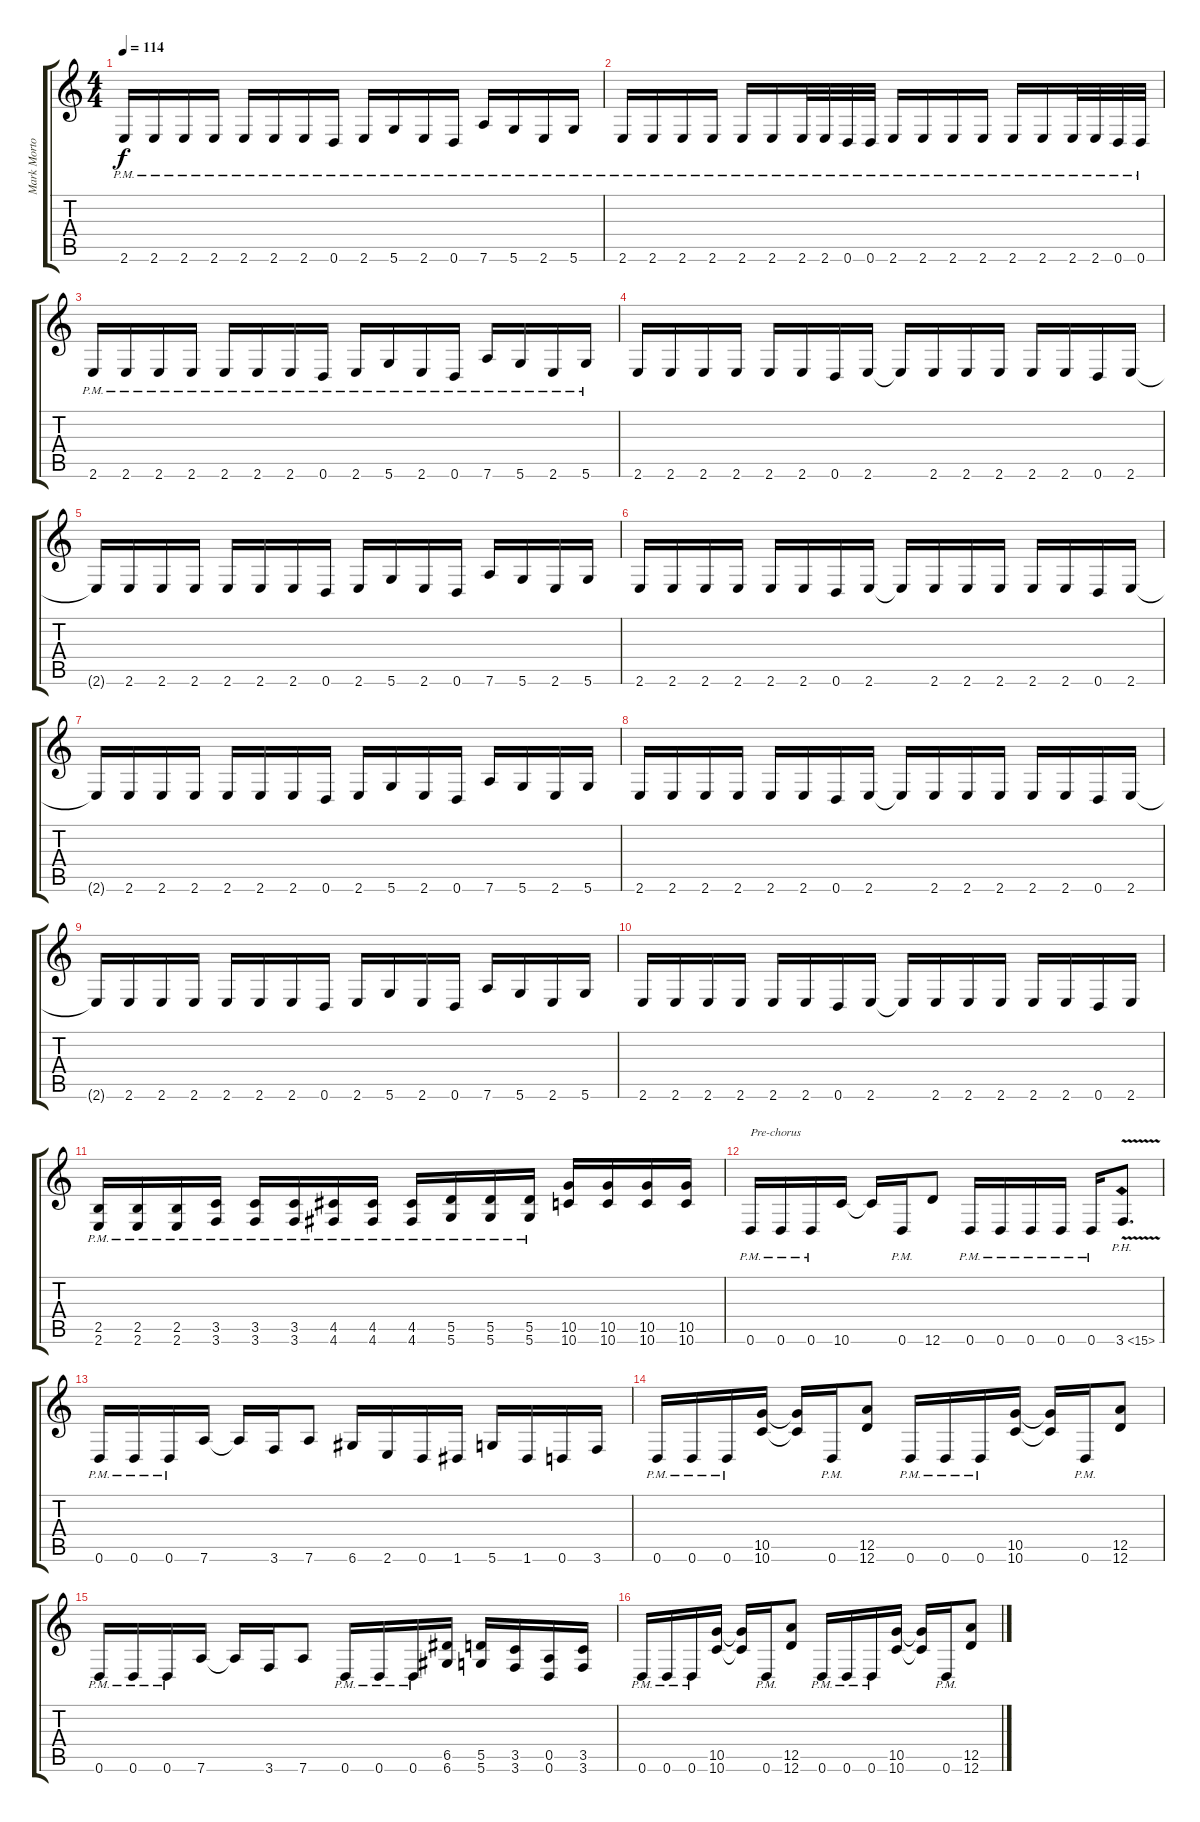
\track ("Mark Morton (Rhythm)" "Mark Morto") {instrument distortionguitar}
\staff {score tabs}
\tuning (E4 B3 G3 D3 A2 D2) {hide}
\ts (4 4)
\tempo 114
\clef g2
\ks c
2.6{pm}.16{dy f} 2.6{pm}.16 2.6{pm}.16 2.6{pm}.16 2.6{pm}.16 2.6{pm}.16 2.6{pm}.16 0.6{pm}.16 2.6{pm}.16 5.6{pm}.16 2.6{pm}.16 0.6{pm}.16 7.6{pm}.16 5.6{pm}.16 2.6{pm}.16 5.6{pm}.16 |
2.6{pm}.16 2.6{pm}.16 2.6{pm}.16 2.6{pm}.16 2.6{pm}.16 2.6{pm}.16 2.6{pm}.32 2.6{pm}.32 0.6{pm}.32 0.6{pm}.32 2.6{pm}.16 2.6{pm}.16 2.6{pm}.16 2.6{pm}.16 2.6{pm}.16 2.6{pm}.16 2.6{pm}.32 2.6{pm}.32 0.6{pm}.32 0.6{pm}.32 |
2.6{pm}.16 2.6{pm}.16 2.6{pm}.16 2.6{pm}.16 2.6{pm}.16 2.6{pm}.16 2.6{pm}.16 0.6{pm}.16 2.6{pm}.16 5.6{pm}.16 2.6{pm}.16 0.6{pm}.16 7.6{pm}.16 5.6{pm}.16 2.6{pm}.16 5.6{pm}.16 |
2.6.16 2.6.16 2.6.16 2.6.16 2.6.16 2.6.16 0.6.16 2.6.16 2.6{t}.16 2.6.16 2.6.16 2.6.16 2.6.16 2.6.16 0.6.16 2.6.16 |
2.6{t}.16 2.6.16 2.6.16 2.6.16 2.6.16 2.6.16 2.6.16 0.6.16 2.6.16 5.6.16 2.6.16 0.6.16 7.6.16 5.6.16 2.6.16 5.6.16 |
2.6.16 2.6.16 2.6.16 2.6.16 2.6.16 2.6.16 0.6.16 2.6.16 2.6{t}.16 2.6.16 2.6.16 2.6.16 2.6.16 2.6.16 0.6.16 2.6.16 |
2.6{t}.16 2.6.16 2.6.16 2.6.16 2.6.16 2.6.16 2.6.16 0.6.16 2.6.16 5.6.16 2.6.16 0.6.16 7.6.16 5.6.16 2.6.16 5.6.16 |
2.6.16 2.6.16 2.6.16 2.6.16 2.6.16 2.6.16 0.6.16 2.6.16 2.6{t}.16 2.6.16 2.6.16 2.6.16 2.6.16 2.6.16 0.6.16 2.6.16 |
2.6{t}.16 2.6.16 2.6.16 2.6.16 2.6.16 2.6.16 2.6.16 0.6.16 2.6.16 5.6.16 2.6.16 0.6.16 7.6.16 5.6.16 2.6.16 5.6.16 |
2.6.16 2.6.16 2.6.16 2.6.16 2.6.16 2.6.16 0.6.16 2.6.16 2.6{t}.16 2.6.16 2.6.16 2.6.16 2.6.16 2.6.16 0.6.16 2.6.16 |
(2.5{pm} 2.6{pm}).16 (2.5{pm} 2.6{pm}).16 (2.5{pm} 2.6{pm}).16 (3.5{pm} 3.6{pm}).16 (3.5{pm} 3.6{pm}).16 (3.5{pm} 3.6{pm}).16 (4.5{pm} 4.6{pm}).16 (4.5{pm} 4.6{pm}).16 (4.5{pm} 4.6{pm}).16 (5.5{pm} 5.6{pm}).16 (5.5{pm} 5.6{pm}).16 (5.5{pm} 5.6{pm}).16 (10.5 10.6).16 (10.5 10.6).16 (10.5 10.6).16 (10.5 10.6).16 |
0.6{pm}.16{txt "Pre-chorus"} 0.6{pm}.16 0.6{pm}.16 10.6.16 10.6{t}.16 0.6{pm}.16 12.6.8 0.6{pm}.16 0.6{pm}.16 0.6{pm}.16 0.6{pm}.16 0.6{pm}.16 3.6{ph 12 v}.8{d} |
0.6{pm}.16 0.6{pm}.16 0.6{pm}.16 7.6.16 7.6{t}.16 3.6.16 7.6.8 6.6.16 2.6.16 0.6.16 1.6.16 5.6.16 1.6.16 0.6.16 3.6.16 |
0.6{pm}.16 0.6{pm}.16 0.6{pm}.16 (10.5 10.6).16 (10.5{t} 10.6{t}).16 0.6{pm}.16 (12.5 12.6).8 0.6{pm}.16 0.6{pm}.16 0.6{pm}.16 (10.5 10.6).16 (10.5{t} 10.6{t}).16 0.6{pm}.16 (12.5 12.6).8 |
0.6{pm}.16 0.6{pm}.16 0.6{pm}.16 7.6.16 7.6{t}.16 3.6.16 7.6.8 0.6{pm}.16 0.6{pm}.16 0.6{pm}.16 (6.5 6.6).16 (5.5 5.6).16 (3.5 3.6).16 (0.5 0.6).16 (3.5 3.6).16 |
0.6{pm}.16 0.6{pm}.16 0.6{pm}.16 (10.5 10.6).16 (10.5{t} 10.6{t}).16 0.6{pm}.16 (12.5 12.6).8 0.6{pm}.16 0.6{pm}.16 0.6{pm}.16 (10.5 10.6).16 (10.5{t} 10.6{t}).16 0.6{pm}.16 (12.5 12.6).8
